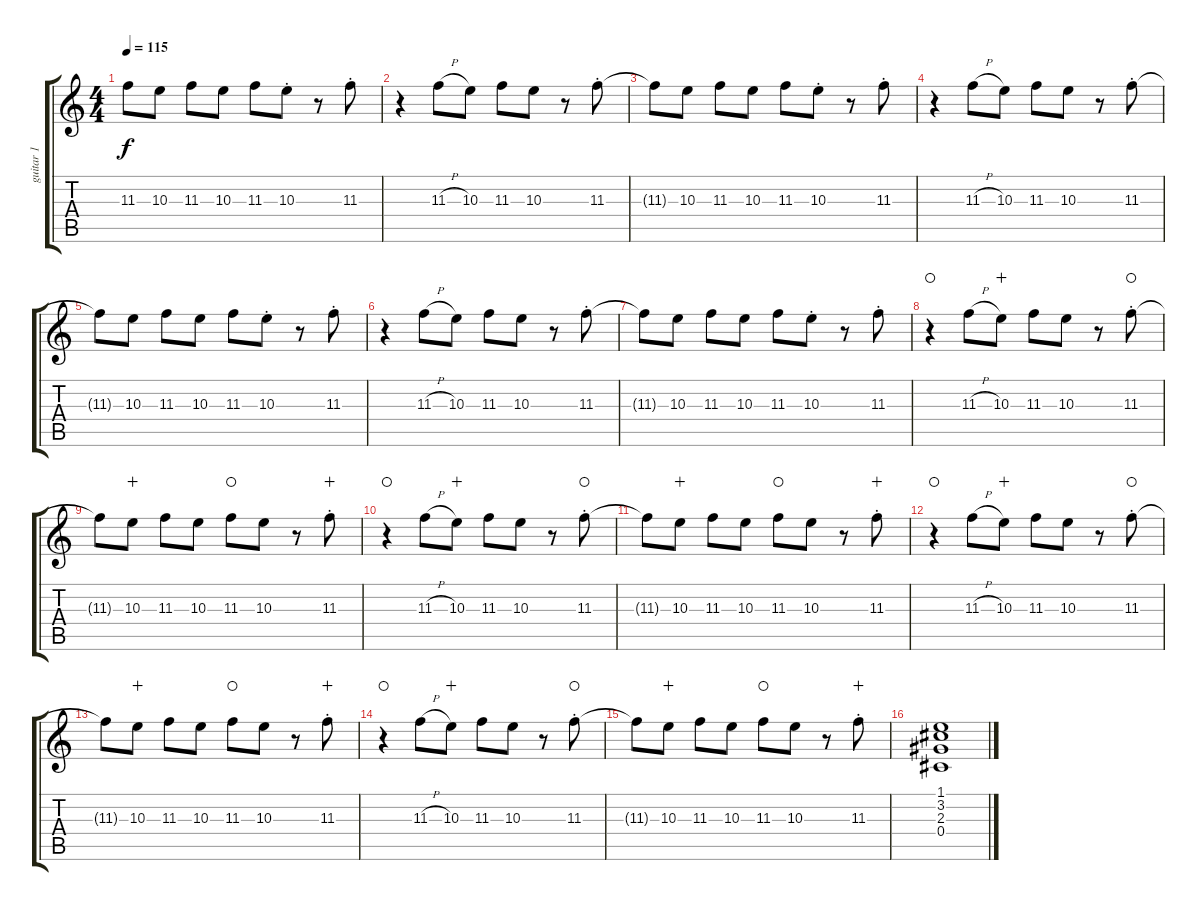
\track ("guitar 1" "guitar 1") {instrument overdrivenguitar}
\staff {score tabs}
\tuning (Eb4 Bb3 Gb3 Db3 Ab2 Eb2) {hide}
\ts (4 4)
\tempo 115
\clef g2
\ks c
11.3{t}.8{dy f} 10.3.8 11.3.8 10.3.8 11.3.8 10.3{st}.8 r.8 11.3{st}.8 |
r.4 11.3{h}.8 10.3.8 11.3.8 10.3.8 r.8 11.3{st}.8 |
11.3{t}.8 10.3.8 11.3.8 10.3.8 11.3.8 10.3{st}.8 r.8 11.3{st}.8 |
r.4 11.3{h}.8 10.3.8 11.3.8 10.3.8 r.8 11.3{st}.8 |
11.3{t}.8 10.3.8 11.3.8 10.3.8 11.3.8 10.3{st}.8 r.8 11.3{st}.8 |
r.4 11.3{h}.8 10.3.8 11.3.8 10.3.8 r.8 11.3{st}.8 |
11.3{t}.8 10.3.8 11.3.8 10.3.8 11.3.8 10.3{st}.8 r.8 11.3{st}.8 |
r.4{waho} 11.3{h}.8 10.3.8{wahc} 11.3.8 10.3.8 r.8 11.3{st}.8{waho} |
11.3{t}.8 10.3.8{wahc} 11.3.8 10.3.8 11.3.8{waho} 10.3.8 r.8 11.3{st}.8{wahc} |
r.4{waho} 11.3{h}.8 10.3.8{wahc} 11.3.8 10.3.8 r.8 11.3{st}.8{waho} |
11.3{t}.8 10.3.8{wahc} 11.3.8 10.3.8 11.3.8{waho} 10.3.8 r.8 11.3{st}.8{wahc} |
r.4{waho} 11.3{h}.8 10.3.8{wahc} 11.3.8 10.3.8 r.8 11.3{st}.8{waho} |
11.3{t}.8 10.3.8{wahc} 11.3.8 10.3.8 11.3.8{waho} 10.3.8 r.8 11.3{st}.8{wahc} |
r.4{waho} 11.3{h}.8 10.3.8{wahc} 11.3.8 10.3.8 r.8 11.3{st}.8{waho} |
11.3{t}.8 10.3.8{wahc} 11.3.8 10.3.8 11.3.8{waho} 10.3.8 r.8 11.3{st}.8{wahc} |
(1.1 3.2 2.3 0.4).1
